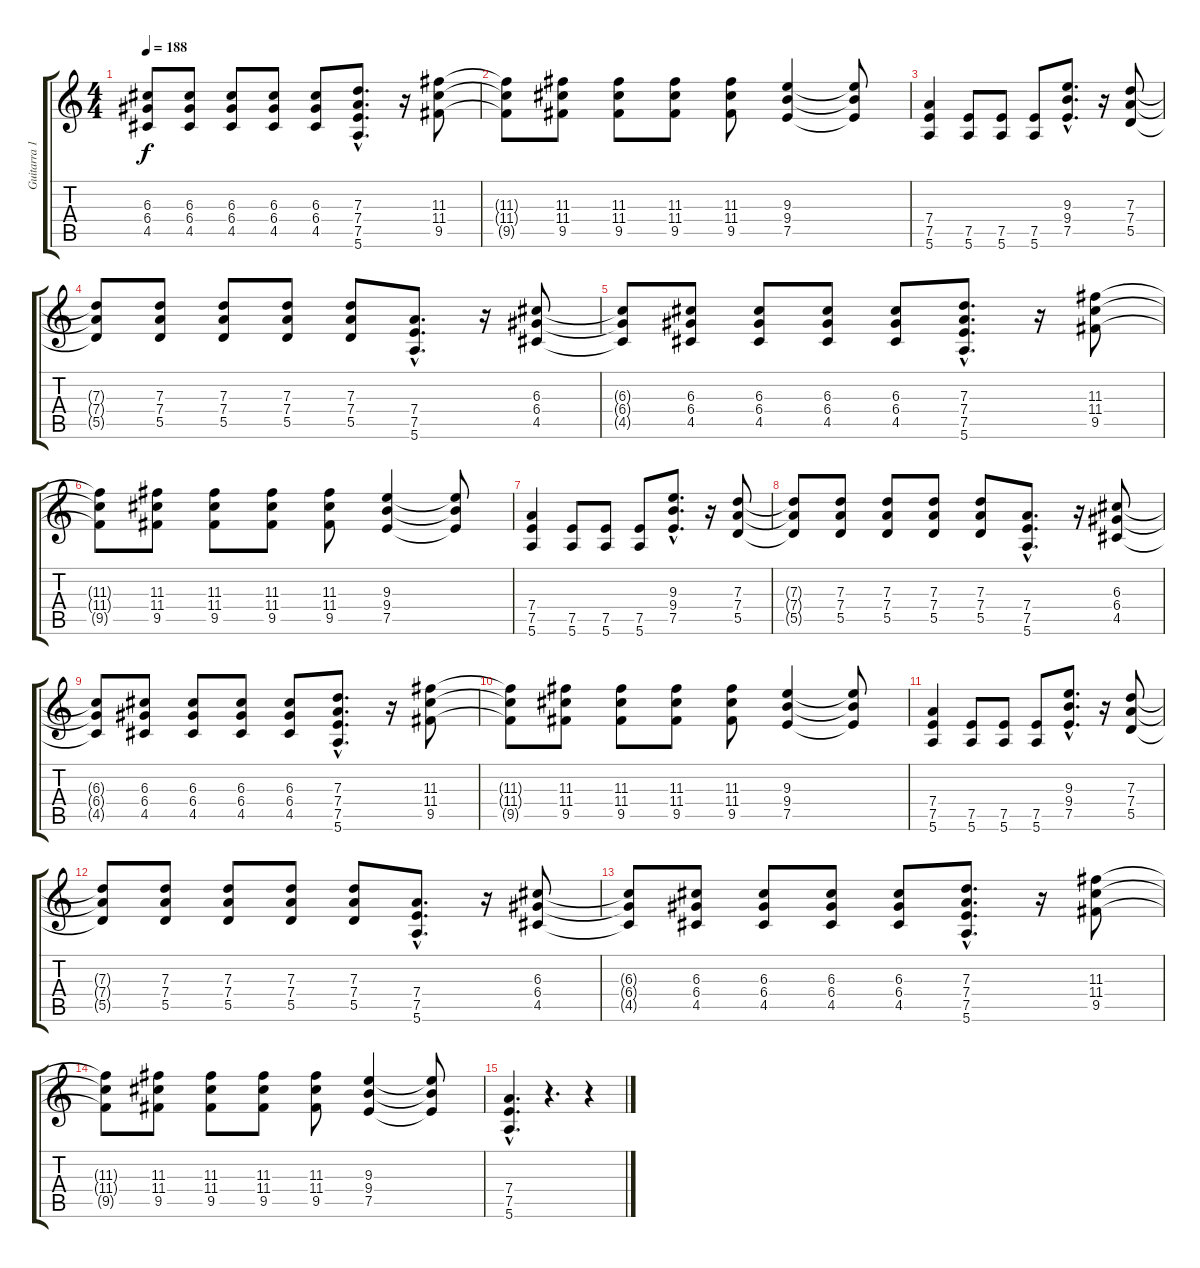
\track ("Guitarra 1 - Mathias" "Guitarra 1") {instrument distortionguitar}
\staff {score tabs}
\tuning (E4 B3 G3 D3 A2 E2) {hide}
\ts (4 4)
\tempo 188
\clef g2
\ks c
(6.3{t} 6.4{t} 4.5{t}).8{dy f} (6.3 6.4 4.5).8 (6.3 6.4 4.5).8 (6.3 6.4 4.5).8 (6.3 6.4 4.5).8 (7.3{hac} 7.4{hac} 7.5{hac} 5.6{hac}).8{d} r.16 (11.3 11.4 9.5).8 |
(11.3{t} 11.4{t} 9.5{t}).8 (11.3 11.4 9.5).8 (11.3 11.4 9.5).8 (11.3 11.4 9.5).8 (11.3 11.4 9.5).8 (9.3 9.4 7.5).4 (9.3{t} 9.4{t} 7.5{t}).8 |
(7.4 7.5 5.6).4 (7.5 5.6).8 (7.5 5.6).8 (7.5 5.6).8 (9.3{hac} 9.4{hac} 7.5{hac}).8{d} r.16 (7.3 7.4 5.5).8 |
(7.3{t} 7.4{t} 5.5{t}).8 (7.3 7.4 5.5).8 (7.3 7.4 5.5).8 (7.3 7.4 5.5).8 (7.3 7.4 5.5).8 (7.4{hac} 7.5{hac} 5.6{hac}).8{d} r.16 (6.3 6.4 4.5).8 |
(6.3{t} 6.4{t} 4.5{t}).8 (6.3 6.4 4.5).8 (6.3 6.4 4.5).8 (6.3 6.4 4.5).8 (6.3 6.4 4.5).8 (7.3{hac} 7.4{hac} 7.5{hac} 5.6{hac}).8{d} r.16 (11.3 11.4 9.5).8 |
(11.3{t} 11.4{t} 9.5{t}).8 (11.3 11.4 9.5).8 (11.3 11.4 9.5).8 (11.3 11.4 9.5).8 (11.3 11.4 9.5).8 (9.3 9.4 7.5).4 (9.3{t} 9.4{t} 7.5{t}).8 |
(7.4 7.5 5.6).4 (7.5 5.6).8 (7.5 5.6).8 (7.5 5.6).8 (9.3{hac} 9.4{hac} 7.5{hac}).8{d} r.16 (7.3 7.4 5.5).8 |
(7.3{t} 7.4{t} 5.5{t}).8 (7.3 7.4 5.5).8 (7.3 7.4 5.5).8 (7.3 7.4 5.5).8 (7.3 7.4 5.5).8 (7.4{hac} 7.5{hac} 5.6{hac}).8{d} r.16 (6.3 6.4 4.5).8 |
(6.3{t} 6.4{t} 4.5{t}).8 (6.3 6.4 4.5).8 (6.3 6.4 4.5).8 (6.3 6.4 4.5).8 (6.3 6.4 4.5).8 (7.3{hac} 7.4{hac} 7.5{hac} 5.6{hac}).8{d} r.16 (11.3 11.4 9.5).8 |
(11.3{t} 11.4{t} 9.5{t}).8 (11.3 11.4 9.5).8 (11.3 11.4 9.5).8 (11.3 11.4 9.5).8 (11.3 11.4 9.5).8 (9.3 9.4 7.5).4 (9.3{t} 9.4{t} 7.5{t}).8 |
(7.4 7.5 5.6).4 (7.5 5.6).8 (7.5 5.6).8 (7.5 5.6).8 (9.3{hac} 9.4{hac} 7.5{hac}).8{d} r.16 (7.3 7.4 5.5).8 |
(7.3{t} 7.4{t} 5.5{t}).8 (7.3 7.4 5.5).8 (7.3 7.4 5.5).8 (7.3 7.4 5.5).8 (7.3 7.4 5.5).8 (7.4{hac} 7.5{hac} 5.6{hac}).8{d} r.16 (6.3 6.4 4.5).8 |
(6.3{t} 6.4{t} 4.5{t}).8 (6.3 6.4 4.5).8 (6.3 6.4 4.5).8 (6.3 6.4 4.5).8 (6.3 6.4 4.5).8 (7.3{hac} 7.4{hac} 7.5{hac} 5.6{hac}).8{d} r.16 (11.3 11.4 9.5).8 |
(11.3{t} 11.4{t} 9.5{t}).8{volume 16} (11.3 11.4 9.5).8 (11.3 11.4 9.5).8 (11.3 11.4 9.5).8 (11.3 11.4 9.5).8 (9.3 9.4 7.5).4 (9.3{t} 9.4{t} 7.5{t}).8 |
(7.4{hac} 7.5{hac} 5.6{hac}).4{d} r.4{d} r.4
